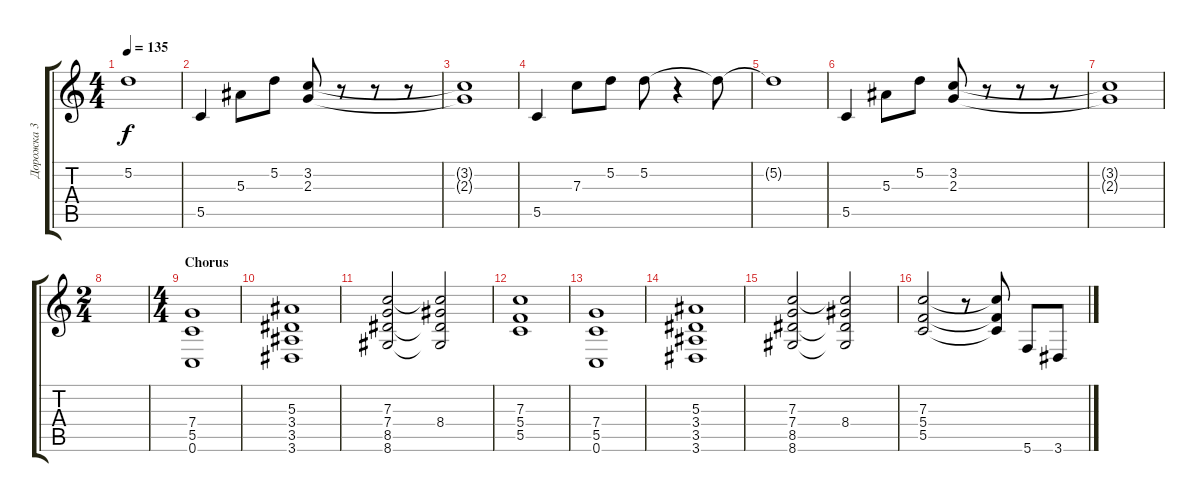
\track ("Дорожка 3" "Дорожка 3") {instrument distortionguitar}
\staff {score tabs}
\tuning (D4 A3 F3 C3 G2 C2) {hide}
\ts (4 4)
\tempo 135
\clef g2
\ks c
5.2{t}.1{dy f} |
5.5.4 5.3.8 5.2.8 (3.2 2.3).8 r.8 r.8 r.8 |
(3.2{t} 2.3{t}).1 |
5.5.4{instrument electricguitarclean} 7.3.8 5.2.8 5.2.8 r.4 5.2{t}.8 |
5.2{t}.1 |
5.5.4 5.3.8 5.2.8 (3.2 2.3).8 r.8 r.8 r.8 |
(3.2{t} 2.3{t}).1 |
\ts (2 4)
|
\ts (4 4)
\section ("" "Chorus")
(7.4 5.5 0.6).1{instrument distortionguitar} |
(5.3 3.4 3.5 3.6).1 |
(7.3 7.4 8.5 8.6).2 (7.3{t} 8.4 8.5{t} 8.6{t}).2 |
(7.3 5.4 5.5).1 |
(7.4 5.5 0.6).1 |
(5.3 3.4 3.5 3.6).1 |
(7.3 7.4 8.5 8.6).2 (7.3{t} 8.4 8.5{t} 8.6{t}).2 |
(7.3 5.4 5.5).2 r.8 (7.3{t} 5.4{t} 5.5{t}).8 5.6.8 3.6.8
